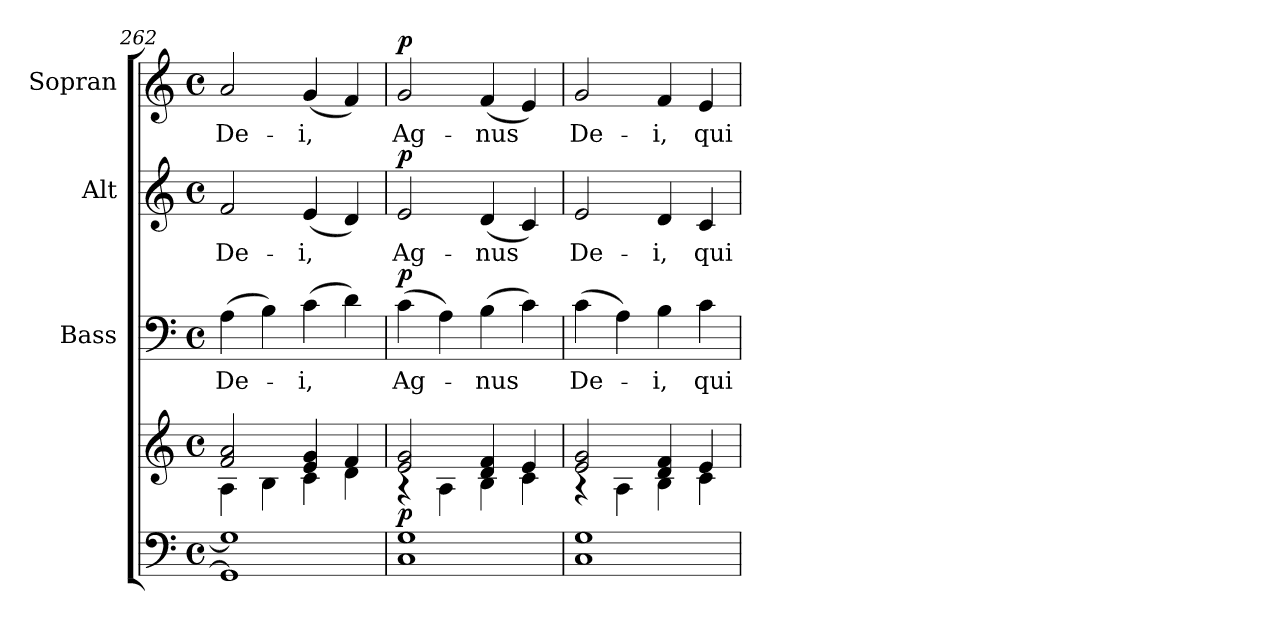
**kern	**kern	**dynam	**kern	**text	**dynam	**kern	**text	**dynam	**kern	**text	**dynam
*part4	*part4	*part4	*part3	*part3	*part3	*part2	*part2	*part2	*part1	*part1	*part1
*staff5	*staff4	*staff4/5	*staff3	*staff3	*staff3	*staff2	*staff2	*staff2	*staff1	*staff1	*staff1
*	*	*	*I"Bass	*	*	*I"Alt	*	*	*I"Sopran	*	*
*	*	*	*I'B.	*	*	*I'A	*	*	*I'S	*	*
!!LO:LB:g=z
*clefF4	*clefG2	*	*clefF4	*	*	*clefG2	*	*	*clefG2	*	*
*k[]	*k[]	*	*k[]	*	*	*k[]	*	*	*k[]	*	*
*C:	*C:	*	*C:	*	*	*C:	*	*	*C:	*	*
*M4/4	*M4/4	*	*M4/4	*	*	*M4/4	*	*	*M4/4	*	*
*met(c)	*met(c)	*	*met(c)	*	*	*met(c)	*	*	*met(c)	*	*
=262	=262	=262	=262	=262	=262	=262	=262	=262	=262	=262	=262
*^	*^	*	*	*	*	*	*	*	*	*	*
!	!	!	!	!	!	!LO:LY:b	!	!	!LO:LY:b	!	!	!LO:LY:b	!
1G]	1GG]	2f/ 2a/	4A\	.	(>4A\	De-	.	2f/	De-	.	2a/	De-	.
.	.	.	4B\	.	4B\)	.	.	.	.	.	.	.	.
!	!	!	!	!	!	!LO:LY:b	!	!	!LO:LY:b	!	!	!LO:LY:b	!
.	.	4e/ 4g/	4c\	.	(>4c\	-i,	.	(<4e/	-i,	.	(<4g/	-i,	.
.	.	4f/	4d\	.	4d\)	.	.	4d/)	.	.	4f/)	.	.
=263	=263	=263	=263	=263	=263	=263	=263	=263	=263	=263	=263	=263	=263
!	!	!	!	!LO:DY:b	!	!LO:LY:b	!LO:DY:a	!	!LO:LY:b	!LO:DY:a	!	!LO:LY:b	!LO:DY:a
1G	1C	2e/ 2g/	4rG	p	(>4c\	Ag-	p	2e/	Ag-	p	2g/	Ag-	p
.	.	.	4A\	.	4A\)	.	.	.	.	.	.	.	.
!	!	!	!	!	!	!LO:LY:b	!	!	!LO:LY:b	!	!	!LO:LY:b	!
.	.	4d/ 4f/	4B\	.	(>4B\	-nus	.	(<4d/	-nus	.	(<4f/	-nus	.
.	.	4e/	4c\	.	4c\)	.	.	4c/)	.	.	4e/)	.	.
=264	=264	=264	=264	=264	=264	=264	=264	=264	=264	=264	=264	=264	=264
!	!	!	!	!	!	!LO:LY:b	!	!	!LO:LY:b	!	!	!LO:LY:b	!
1G	1C	2e/ 2g/	4rG	.	(>4c\	De-	.	2e/	De-	.	2g/	De-	.
.	.	.	4A\	.	4A\)	.	.	.	.	.	.	.	.
!	!	!	!	!	!	!LO:LY:b	!	!	!LO:LY:b	!	!	!LO:LY:b	!
.	.	4d/ 4f/	4B\	.	4B\	-i,	.	4d/	-i,	.	4f/	-i,	.
!	!	!	!	!	!	!LO:LY:b	!	!	!LO:LY:b	!	!	!LO:LY:b	!
.	.	4e/	4c\	.	4c\	qui	.	4c/	qui	.	4e/	qui	.
*v	*v	*	*	*	*	*	*	*	*	*	*	*	*
*	*v	*v	*	*	*	*	*	*	*	*	*	*
=	=	=	=	=	=	=	=	=	=	=	=
*-	*-	*-	*-	*-	*-	*-	*-	*-	*-	*-	*-
